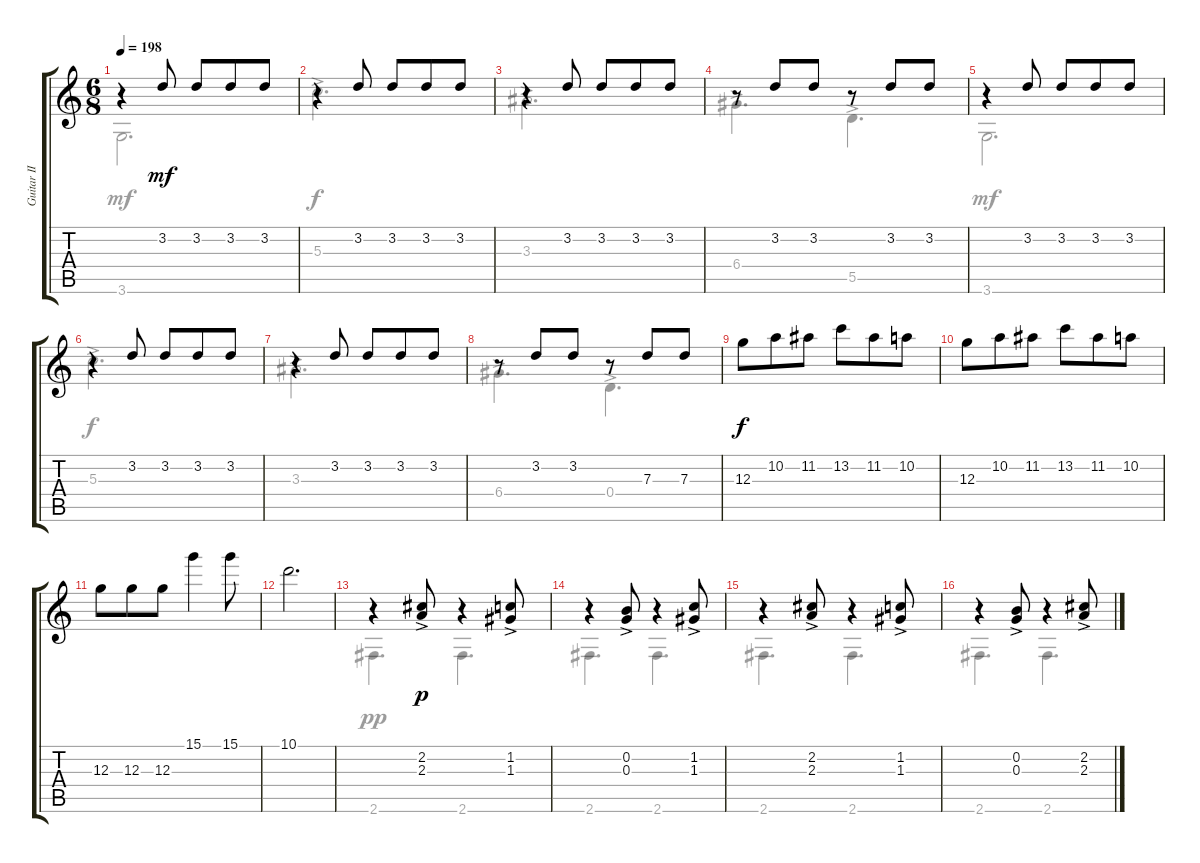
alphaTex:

\track ("Guitar II" "Guitar II") {instrument acousticguitarnylon}
\staff {score tabs}
\tuning (E4 B3 G3 D3 A2 E2) {hide}
\voice
\ts (6 8)
\tempo 198
\clef g2
\ks c
r.4{dy mf} 3.2.8 3.2.8 3.2.8 3.2.8 |
r.4 3.2.8 3.2.8 3.2.8 3.2.8 |
r.4 3.2.8 3.2.8 3.2.8 3.2.8 |
r.8 3.2.8 3.2.8 r.8 3.2.8 3.2.8 |
r.4 3.2.8 3.2.8 3.2.8 3.2.8 |
r.4 3.2.8 3.2.8 3.2.8 3.2.8 |
r.4 3.2.8 3.2.8 3.2.8 3.2.8 |
r.8 3.2.8 3.2.8 r.8 7.3.8 7.3.8 |
12.3.8{dy f} 10.2.8 11.2.8 13.2.8 11.2.8 10.2.8 |
12.3.8 10.2.8 11.2.8 13.2.8 11.2.8 10.2.8 |
12.3.8 12.3.8 12.3.8 15.1.4 15.1.8 |
10.1.2{d} |
r.4 (2.2{ac} 2.3{ac}).8{dy p} r.4 (1.2{ac} 1.3{ac}).8 |
r.4 (0.2{ac} 0.3{ac}).8 r.4 (1.2{ac} 1.3{ac}).8 |
r.4 (2.2{ac} 2.3{ac}).8 r.4 (1.2{ac} 1.3{ac}).8 |
r.4 (0.2{ac} 0.3{ac}).8 r.4 (2.2{ac} 2.3{ac}).8
\voice
\clef g2
\ottava regular
\simile none
\ks c
3.6.2{d dy mf} |
5.3{ac}.2{d dy f} |
3.3{ac}.2{d} |
6.4{ac}.4{d} 5.5{ac}.4{d} |
3.6.2{d dy mf} |
5.3{ac}.2{d dy f} |
3.3{ac}.2{d} |
6.4{ac}.4{d} 0.4{ac}.4{d} |
|
|
|
|
2.6.4{d dy pp} 2.6.4{d} |
2.6.4{d} 2.6.4{d} |
2.6.4{d} 2.6.4{d} |
2.6.4{d} 2.6.4{d}
